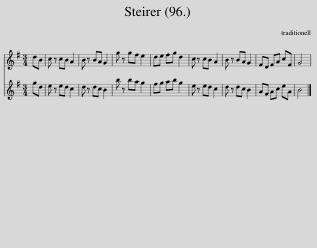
X:1
%%score 1 2
L:1/8
M:3/4
I:linebreak $
K:G
V:1 treble
V:2 treble
V:1
 dB | c z cB A2 | B z BA G2 | g z gf e2 | de fg d2 | %5
 c z cB A2 | B z BA G2 | FD FA cF | G4 | %9
V:2
 gd | e z ed c2 | d z dc B2 | b z ba g2 | fg ab g2 | %5
 e z ed c2 | d z dc B2 | AF Ac eA | B4 | %9
